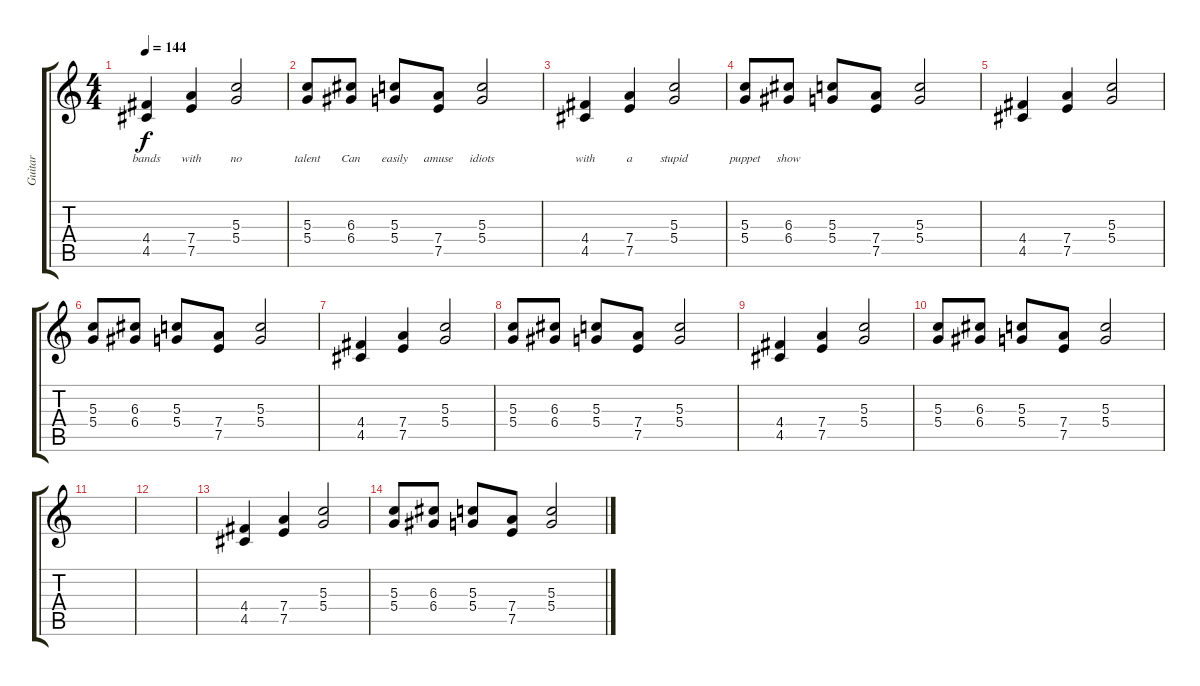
\track ("Guitar" "Guitar") {instrument overdrivenguitar}
\staff {score tabs}
\tuning (E4 B3 G3 D3 A2 E2) {hide}
\ts (4 4)
\tempo 144
\clef g2
\ks c
(4.4 4.5).4{lyrics (0 "bands") lyrics (1 "") lyrics (2 "") lyrics (3 "") lyrics (4 "") dy f} (7.4 7.5).4{lyrics (0 "with") lyrics (1 "") lyrics (2 "") lyrics (3 "") lyrics (4 "")} (5.3 5.4).2{lyrics (0 "no") lyrics (1 "") lyrics (2 "") lyrics (3 "") lyrics (4 "")} |
(5.3 5.4).8{lyrics (0 "talent") lyrics (1 "") lyrics (2 "") lyrics (3 "") lyrics (4 "")} (6.3 6.4).8{lyrics (0 "Can") lyrics (1 "") lyrics (2 "") lyrics (3 "") lyrics (4 "")} (5.3 5.4).8{lyrics (0 "easily") lyrics (1 "") lyrics (2 "") lyrics (3 "") lyrics (4 "")} (7.4 7.5).8{lyrics (0 "amuse") lyrics (1 "") lyrics (2 "") lyrics (3 "") lyrics (4 "")} (5.3 5.4).2{lyrics (0 "idiots") lyrics (1 "") lyrics (2 "") lyrics (3 "") lyrics (4 "")} |
(4.4 4.5).4{lyrics (0 "with") lyrics (1 "") lyrics (2 "") lyrics (3 "") lyrics (4 "")} (7.4 7.5).4{lyrics (0 "a") lyrics (1 "") lyrics (2 "") lyrics (3 "") lyrics (4 "")} (5.3 5.4).2{lyrics (0 "stupid") lyrics (1 "") lyrics (2 "") lyrics (3 "") lyrics (4 "")} |
(5.3 5.4).8{lyrics (0 "puppet") lyrics (1 "") lyrics (2 "") lyrics (3 "") lyrics (4 "")} (6.3 6.4).8{lyrics (0 "show") lyrics (1 "") lyrics (2 "") lyrics (3 "") lyrics (4 "")} (5.3 5.4).8 (7.4 7.5).8 (5.3 5.4).2 |
(4.4 4.5).4 (7.4 7.5).4 (5.3 5.4).2 |
(5.3 5.4).8 (6.3 6.4).8 (5.3 5.4).8 (7.4 7.5).8 (5.3 5.4).2 |
(4.4 4.5).4 (7.4 7.5).4 (5.3 5.4).2 |
(5.3 5.4).8 (6.3 6.4).8 (5.3 5.4).8 (7.4 7.5).8 (5.3 5.4).2 |
(4.4 4.5).4 (7.4 7.5).4 (5.3 5.4).2 |
(5.3 5.4).8 (6.3 6.4).8 (5.3 5.4).8 (7.4 7.5).8 (5.3 5.4).2 |
|
|
(4.4 4.5).4 (7.4 7.5).4 (5.3 5.4).2 |
(5.3 5.4).8 (6.3 6.4).8 (5.3 5.4).8 (7.4 7.5).8 (5.3 5.4).2
